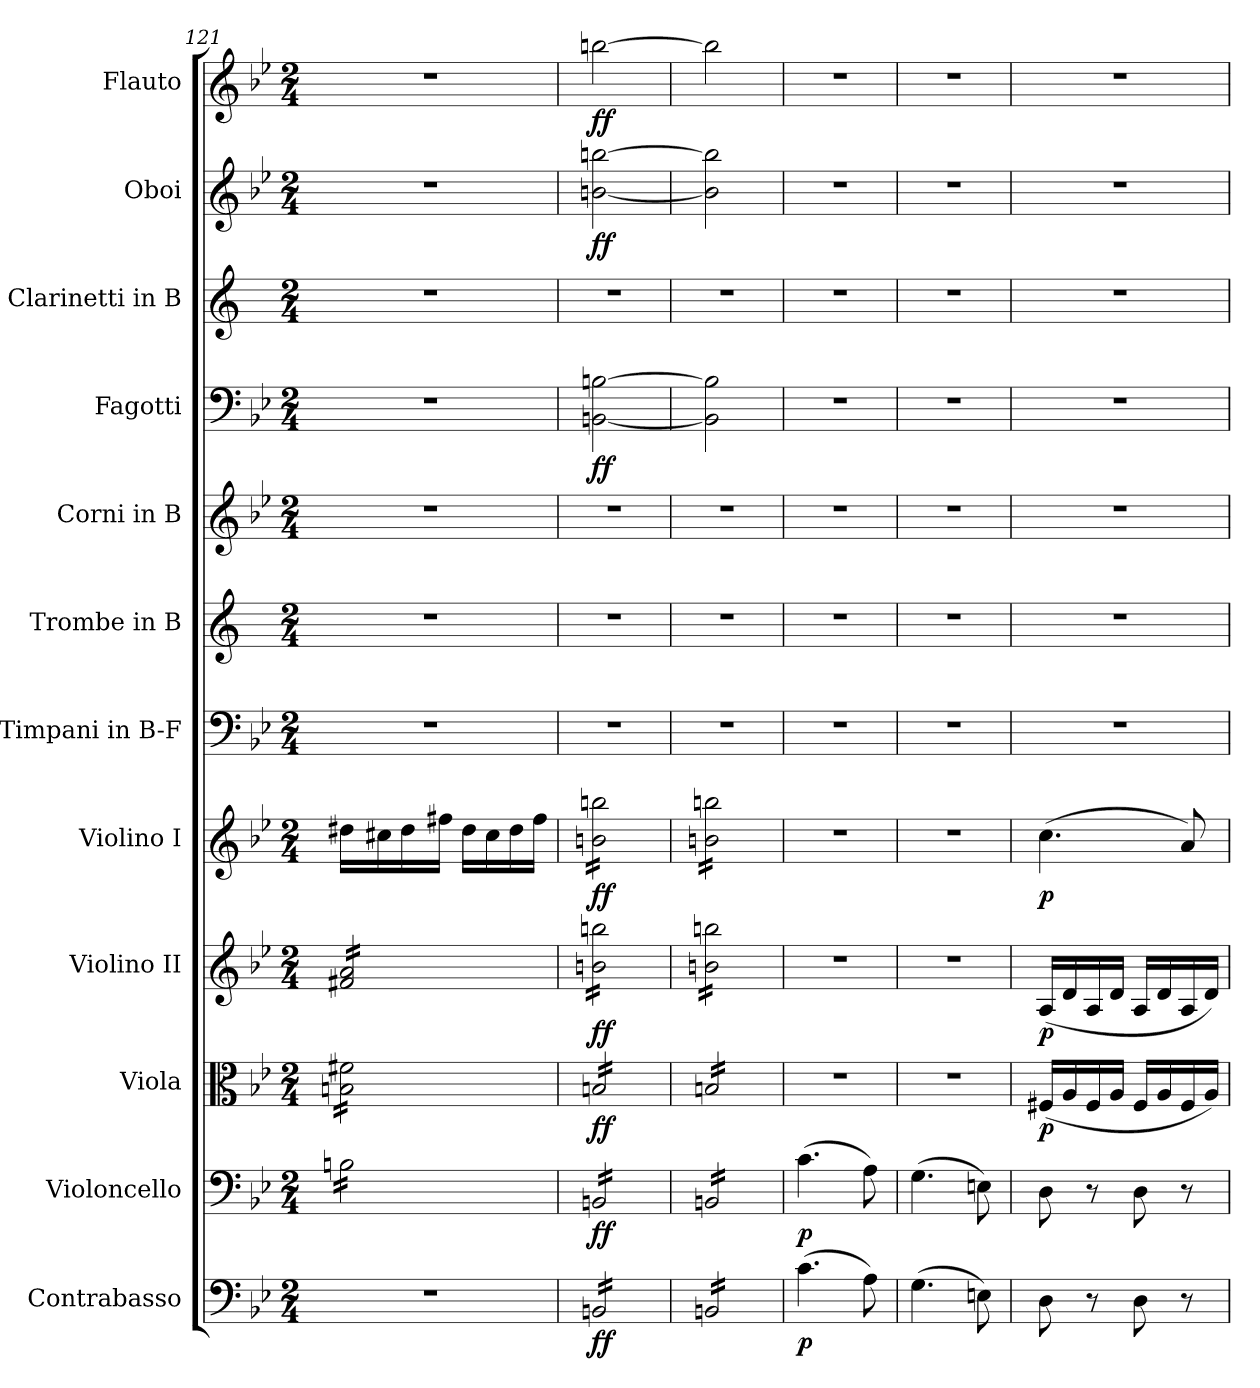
**kern	**dynam	**kern	**dynam	**kern	**dynam	**kern	**dynam	**kern	**dynam	**kern	**kern	**kern	**kern	**dynam	**kern	**kern	**dynam	**kern	**dynam
*part12	*part12	*part11	*part11	*part10	*part10	*part9	*part9	*part8	*part8	*part7	*part6	*part5	*part4	*part4	*part3	*part2	*part2	*part1	*part1
*staff12	*staff12	*staff11	*staff11	*staff10	*staff10	*staff9	*staff9	*staff8	*staff8	*staff7	*staff6	*staff5	*staff4	*staff4	*staff3	*staff2	*staff2	*staff1	*staff1
*I"Contrabasso	*	*I"Violoncello	*	*I"Viola	*	*I"Violino II	*	*I"Violino I	*	*I"Timpani in B-F	*I"Trombe in B	*I"Corni in B	*I"Fagotti	*	*I"Clarinetti in B	*I"Oboi	*	*I"Flauto	*
*	*	*	*	*	*	*	*	*	*	*I'Timp.	*I'Tr.	*I'Cor.	*I'Fag.	*	*I'Cl.	*I'Ob.	*	*I'Fl.	*
*clefF4	*	*clefF4	*	*clefC3	*	*clefG2	*	*clefG2	*	*clefF4	*clefG2	*clefG2	*clefF4	*	*clefG2	*clefG2	*	*clefG2	*
*ITrd7c12	*	*	*	*	*	*	*	*	*	*	*ITrd1c2	*ITrd8c14	*	*	*ITrd1c2	*	*	*	*
*k[b-e-]	*	*k[b-e-]	*	*k[b-e-]	*	*k[b-e-]	*	*k[b-e-]	*	*k[b-e-]	*k[b-e-]	*k[b-e-]	*k[b-e-]	*	*k[b-e-]	*k[b-e-]	*	*k[b-e-]	*
*M2/4	*	*M2/4	*	*M2/4	*	*M2/4	*	*M2/4	*	*M2/4	*M2/4	*M2/4	*M2/4	*	*M2/4	*M2/4	*	*M2/4	*
=121	=121	=121	=121	=121	=121	=121	=121	=121	=121	=121	=121	=121	=121	=121	=121	=121	=121	=121	=121
*	*	*tremolo	*	*	*	*	*	*	*	*	*	*	*	*	*	*	*	*	*
*	*	*	*	*tremolo	*	*	*	*	*	*	*	*	*	*	*	*	*	*	*
*	*	*	*	*	*	*tremolo	*	*	*	*	*	*	*	*	*	*	*	*	*
2r	.	16Bn\LL	.	16Bn\ 16f#X\LL	.	16f#X/ 16a/LL	.	16dd#X\LL	.	2r	2r	2r	2r	.	2r	2r	.	2r	.
.	.	16Bn\	.	16Bn\ 16f#X\	.	16f#X/ 16a/	.	16cc#X\	.	.	.	.	.	.	.	.	.	.	.
.	.	16Bn\	.	16Bn\ 16f#X\	.	16f#X/ 16a/	.	16dd#\	.	.	.	.	.	.	.	.	.	.	.
.	.	16Bn\	.	16Bn\ 16f#X\	.	16f#X/ 16a/	.	16ff#X\JJ	.	.	.	.	.	.	.	.	.	.	.
.	.	16Bn\	.	16Bn\ 16f#X\	.	16f#X/ 16a/	.	16dd#\LL	.	.	.	.	.	.	.	.	.	.	.
.	.	16Bn\	.	16Bn\ 16f#X\	.	16f#X/ 16a/	.	16cc#\	.	.	.	.	.	.	.	.	.	.	.
.	.	16Bn\	.	16Bn\ 16f#X\	.	16f#X/ 16a/	.	16dd#\	.	.	.	.	.	.	.	.	.	.	.
.	.	16Bn\JJ	.	16Bn\ 16f#X\JJ	.	16f#X/ 16a/JJ	.	16ff#\JJ	.	.	.	.	.	.	.	.	.	.	.
=122	=122	=122	=122	=122	=122	=122	=122	=122	=122	=122	=122	=122	=122	=122	=122	=122	=122	=122	=122
!	!LO:DY:b	!	!LO:DY:b	!	!LO:DY:b	!	!LO:DY:b	!	!LO:DY:b	!	!	!	!	!LO:DY:b	!	!	!LO:DY:b	!	!LO:DY:b
*tremolo	*	*	*	*	*	*	*	*	*	*	*	*	*	*	*	*	*	*	*
*	*	*	*	*	*	*	*	*tremolo	*	*	*	*	*	*	*	*	*	*	*
16BBBn/LL	ff	16BBn/LL	ff	16Bn/LL	ff	16bn\ 16bbn\LL	ff	16bn\ 16bbn\LL	ff	2r	2r	2r	[2BBn\ [2Bn\	ff	2r	[2bn\ [2bbn\	ff	[2bbn\	ff
16BBBn/	.	16BBn/	.	16Bn/	.	16bn\ 16bbn\	.	16bn\ 16bbn\	.	.	.	.	.	.	.	.	.	.	.
16BBBn/	.	16BBn/	.	16Bn/	.	16bn\ 16bbn\	.	16bn\ 16bbn\	.	.	.	.	.	.	.	.	.	.	.
16BBBn/	.	16BBn/	.	16Bn/	.	16bn\ 16bbn\	.	16bn\ 16bbn\	.	.	.	.	.	.	.	.	.	.	.
16BBBn/	.	16BBn/	.	16Bn/	.	16bn\ 16bbn\	.	16bn\ 16bbn\	.	.	.	.	.	.	.	.	.	.	.
16BBBn/	.	16BBn/	.	16Bn/	.	16bn\ 16bbn\	.	16bn\ 16bbn\	.	.	.	.	.	.	.	.	.	.	.
16BBBn/	.	16BBn/	.	16Bn/	.	16bn\ 16bbn\	.	16bn\ 16bbn\	.	.	.	.	.	.	.	.	.	.	.
16BBBn/JJ	.	16BBn/JJ	.	16Bn/JJ	.	16bn\ 16bbn\JJ	.	16bn\ 16bbn\JJ	.	.	.	.	.	.	.	.	.	.	.
=123	=123	=123	=123	=123	=123	=123	=123	=123	=123	=123	=123	=123	=123	=123	=123	=123	=123	=123	=123
16BBBn/LL	.	16BBn/LL	.	16Bn/LL	.	16bn\ 16bbn\LL	.	16bn\ 16bbn\LL	.	2r	2r	2r	2BB\] 2B\]	.	2r	2b\] 2bb\]	.	2bb\]	.
16BBBn/	.	16BBn/	.	16Bn/	.	16bn\ 16bbn\	.	16bn\ 16bbn\	.	.	.	.	.	.	.	.	.	.	.
16BBBn/	.	16BBn/	.	16Bn/	.	16bn\ 16bbn\	.	16bn\ 16bbn\	.	.	.	.	.	.	.	.	.	.	.
16BBBn/	.	16BBn/	.	16Bn/	.	16bn\ 16bbn\	.	16bn\ 16bbn\	.	.	.	.	.	.	.	.	.	.	.
16BBBn/	.	16BBn/	.	16Bn/	.	16bn\ 16bbn\	.	16bn\ 16bbn\	.	.	.	.	.	.	.	.	.	.	.
16BBBn/	.	16BBn/	.	16Bn/	.	16bn\ 16bbn\	.	16bn\ 16bbn\	.	.	.	.	.	.	.	.	.	.	.
16BBBn/	.	16BBn/	.	16Bn/	.	16bn\ 16bbn\	.	16bn\ 16bbn\	.	.	.	.	.	.	.	.	.	.	.
16BBBn/JJ	.	16BBn/JJ	.	16Bn/JJ	.	16bn\ 16bbn\JJ	.	16bn\ 16bbn\JJ	.	.	.	.	.	.	.	.	.	.	.
*	*	*	*	*	*	*	*	*Xtremolo	*	*	*	*	*	*	*	*	*	*	*
*	*	*	*	*	*	*Xtremolo	*	*	*	*	*	*	*	*	*	*	*	*	*
*	*	*	*	*Xtremolo	*	*	*	*	*	*	*	*	*	*	*	*	*	*	*
*	*	*Xtremolo	*	*	*	*	*	*	*	*	*	*	*	*	*	*	*	*	*
*Xtremolo	*	*	*	*	*	*	*	*	*	*	*	*	*	*	*	*	*	*	*
=124	=124	=124	=124	=124	=124	=124	=124	=124	=124	=124	=124	=124	=124	=124	=124	=124	=124	=124	=124
!	!LO:DY:b	!	!LO:DY:b	!	!	!	!	!	!	!	!	!	!	!	!	!	!	!	!
(4.C\	p	(4.c\	p	2r	.	2r	.	2r	.	2r	2r	2r	2r	.	2r	2r	.	2r	.
8AA\)	.	8A\)	.	.	.	.	.	.	.	.	.	.	.	.	.	.	.	.	.
=125	=125	=125	=125	=125	=125	=125	=125	=125	=125	=125	=125	=125	=125	=125	=125	=125	=125	=125	=125
(4.GG\	.	(4.G\	.	2r	.	2r	.	2r	.	2r	2r	2r	2r	.	2r	2r	.	2r	.
8EEn\)	.	8En\)	.	.	.	.	.	.	.	.	.	.	.	.	.	.	.	.	.
=126	=126	=126	=126	=126	=126	=126	=126	=126	=126	=126	=126	=126	=126	=126	=126	=126	=126	=126	=126
!	!	!	!	!	!LO:DY:b	!	!LO:DY:b	!	!LO:DY:b	!	!	!	!	!	!	!	!	!	!
8DD\	.	8D\	.	(16F#X/LL	p	(16A/LL	p	(4.cc\	p	2r	2r	2r	2r	.	2r	2r	.	2r	.
.	.	.	.	16A/	.	16d/	.	.	.	.	.	.	.	.	.	.	.	.	.
8r	.	8r	.	16F#/	.	16A/	.	.	.	.	.	.	.	.	.	.	.	.	.
.	.	.	.	16A/JJ	.	16d/JJ	.	.	.	.	.	.	.	.	.	.	.	.	.
8DD\	.	8D\	.	16F#/LL	.	16A/LL	.	.	.	.	.	.	.	.	.	.	.	.	.
.	.	.	.	16A/	.	16d/	.	.	.	.	.	.	.	.	.	.	.	.	.
8r	.	8r	.	16F#/	.	16A/	.	8a/)	.	.	.	.	.	.	.	.	.	.	.
.	.	.	.	16A/JJ)	.	16d/JJ)	.	.	.	.	.	.	.	.	.	.	.	.	.
=	=	=	=	=	=	=	=	=	=	=	=	=	=	=	=	=	=	=	=
*-	*-	*-	*-	*-	*-	*-	*-	*-	*-	*-	*-	*-	*-	*-	*-	*-	*-	*-	*-
